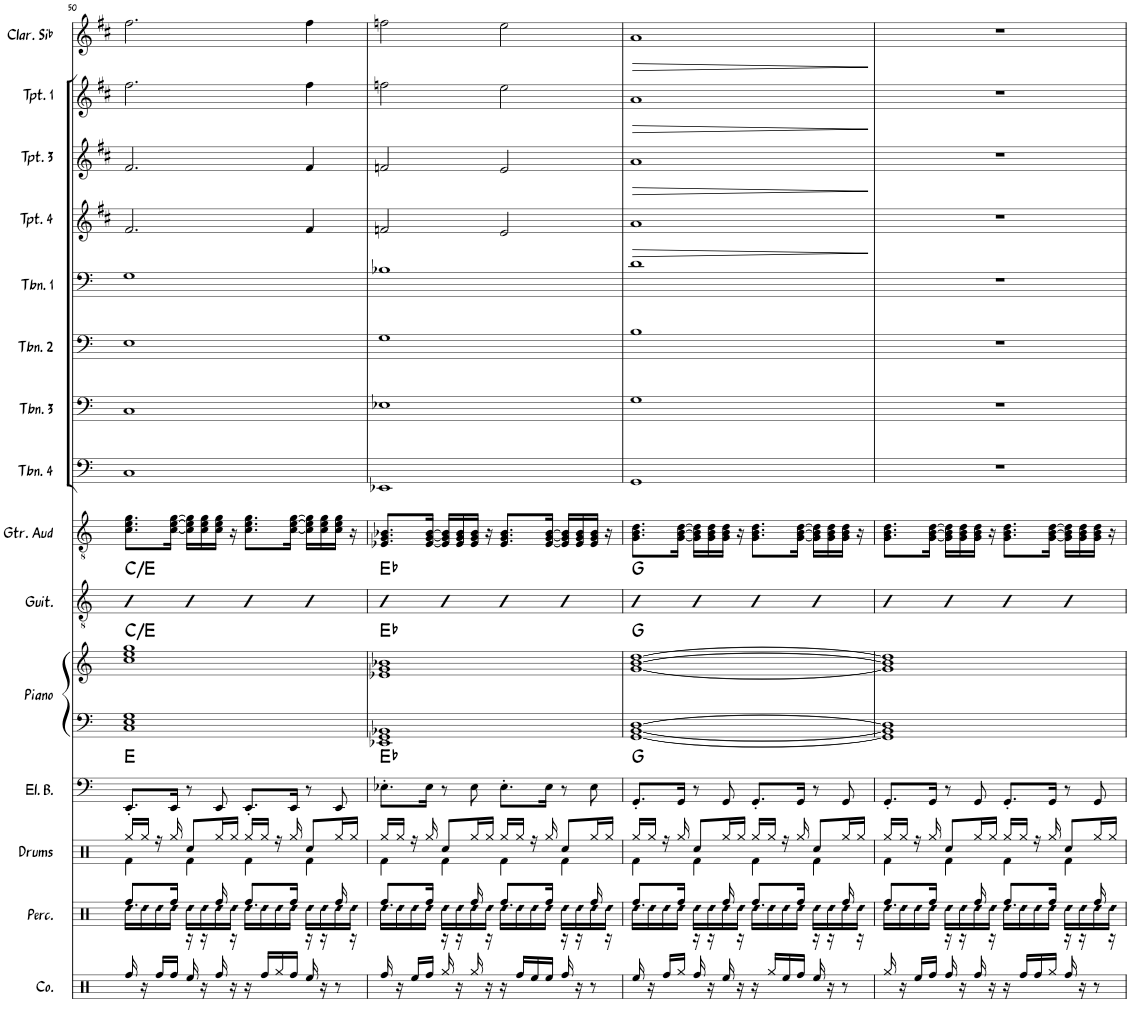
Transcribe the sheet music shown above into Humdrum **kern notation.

**kern	**kern	**kern	**kern	**harte	**kern	**kern	**harte	**kern	**harte	**kern	**kern	**kern	**kern	**kern	**kern	**dynam	**kern	**dynam	**kern	**dynam	**kern	**dynam
*part15	*part14	*part13	*part12	*part12	*part11	*part11	*part11	*part10	*part10	*part9	*part8	*part7	*part6	*part5	*part4	*part4	*part3	*part3	*part2	*part2	*part1	*part1
*staff16	*staff15	*staff14	*staff13	*	*staff12	*staff11	*	*staff10	*	*staff9	*staff8	*staff7	*staff6	*staff5	*staff4	*staff4	*staff3	*staff3	*staff2	*staff2	*staff1	*staff1
*I"Congas	*I"Percussion	*I"Drums	*I"Electric Bass	*	*I"Piano	*	*	*I"Guitar	*	*I"Guitar Audio	*I"Trombone 4	*I"Trombone 3	*I"Trombone 2	*I"Trombone 1	*I"Trumpet 4	*	*I"Trumpet 3	*	*I"Trumpet 1	*	*I"Clarinette en Sib	*
*I'Co.	*I'Perc.	*I'Drums	*I'El. B.	*	*I'Piano	*	*	*I'Guit.	*	*I'Gtr. Aud	*I'Tbn. 4	*I'Tbn. 3	*I'Tbn. 2	*I'Tbn. 1	*I'Tpt. 4	*	*I'Tpt. 3	*	*I'Tpt. 1	*	*I'Clar. Sib	*
!!LO:PB:g=z
*clefX	*clefX	*clefX	*clefF4	*	*clefF4	*clefG2	*	*clefGv2	*	*clefGv2	*clefF4	*clefF4	*clefF4	*clefF4	*clefG2	*	*clefG2	*	*clefG2	*	*clefG2	*
*	*	*	*Trd7c12	*	*	*	*	*	*	*	*	*	*	*	*Trd1c2	*	*Trd1c2	*	*Trd1c2	*	*Trd1c2	*
*k[]	*k[]	*k[]	*k[]	*	*k[]	*k[]	*	*k[]	*	*k[]	*k[]	*k[]	*k[]	*k[]	*k[f#c#]	*	*k[f#c#]	*	*k[f#c#]	*	*k[f#c#]	*
*M4/4	*M4/4	*M4/4	*M4/4	*	*M4/4	*M4/4	*	*M4/4	*	*M4/4	*M4/4	*M4/4	*M4/4	*M4/4	*M4/4	*	*M4/4	*	*M4/4	*	*M4/4	*
=50	=50	=50	=50	=50	=50	=50	=50	=50	=50	=50	=50	=50	=50	=50	=50	=50	=50	=50	=50	=50	=50	=50
!	!LO:N:head=diamond	!	!	!	!	!	!	!	!	!	!	!	!	!	!	!	!	!	!	!	!	!
*	*^	*^	*	*	*	*	*	*	*	*	*	*	*	*	*	*	*	*	*	*	*	*
16Rff/	16Rdd\LL	8.Rff/L	16Rgg/LL	4Rf\	8.EE'/L	E:maj	1C 1E 1G	1cc 1ee 1gg	C:maj/3	4B	C:maj/3	8.c\ 8.e\ 8.g\L	1C	1C	1E	1G	2.f#/	.	2.f#/	.	2.ff#\	.	2.ff#\	.
!	!LO:N:head=diamond	!	!	!	!	!	!	!	!	!	!	!	!	!	!	!	!	!	!	!	!	!	!	!
16r	16Rdd\	.	16Rgg/JJ	.	.	.	.	.	.	.	.	.	.	.	.	.	.	.	.	.	.	.	.	.
!	!LO:N:head=diamond	!	!	!	!	!	!	!	!	!	!	!	!	!	!	!	!	!	!	!	!	!	!	!
16Rff/LL	16Rdd\	.	16r	.	.	.	.	.	.	.	.	.	.	.	.	.	.	.	.	.	.	.	.	.
!	!LO:N:head=diamond	!	!	!	!	!	!	!	!	!	!	!	!	!	!	!	!	!	!	!	!	!	!	!
16Rff/JJ	16Rdd\JJ	16Rff/Jk	16Rgg/	.	16EE/Jk	.	.	.	.	.	.	[16c\ [16e\ [16g\Jk	.	.	.	.	.	.	.	.	.	.	.	.
!	!LO:N:head=diamond	!	!	!	!	!	!	!	!	!	!	!	!	!	!	!	!	!	!	!	!	!	!	!
16Ree/	16Rdd\LL	16r	8Rcc/L	4Rf\	8r	.	.	.	.	4B	.	16c\] 16e\] 16g\]LL	.	.	.	.	.	.	.	.	.	.	.	.
!	!LO:N:head=diamond	!	!	!	!	!	!	!	!	!	!	!	!	!	!	!	!	!	!	!	!	!	!	!
16r	16Rdd\	16r	.	.	.	.	.	.	.	.	.	16c\ 16e\ 16g\	.	.	.	.	.	.	.	.	.	.	.	.
!	!LO:N:head=diamond	!	!	!	!	!	!	!	!	!	!	!	!	!	!	!	!	!	!	!	!	!	!	!
16Rff/	16Rdd\	16Rff/	16Rgg/L	.	8EE/	.	.	.	.	.	.	16c\ 16e\ 16g\JJ	.	.	.	.	.	.	.	.	.	.	.	.
!	!LO:N:head=diamond	!	!	!	!	!	!	!	!	!	!	!	!	!	!	!	!	!	!	!	!	!	!	!
16r	16Rdd\JJ	16r	16Rgg/JJ	.	.	.	.	.	.	.	.	16r	.	.	.	.	.	.	.	.	.	.	.	.
!	!LO:N:head=diamond	!	!	!	!	!	!	!	!	!	!	!	!	!	!	!	!	!	!	!	!	!	!	!
16r	16Rdd\LL	8.Rff/L	16Rgg/LL	4Rf\	8.EE'/L	.	.	.	.	4B	.	8.c\ 8.e\ 8.g\L	.	.	.	.	.	.	.	.	.	.	.	.
!	!LO:N:head=diamond	!	!	!	!	!	!	!	!	!	!	!	!	!	!	!	!	!	!	!	!	!	!	!
16Rff/LL	16Rdd\	.	16Rgg/JJ	.	.	.	.	.	.	.	.	.	.	.	.	.	.	.	.	.	.	.	.	.
!	!LO:N:head=diamond	!	!	!	!	!	!	!	!	!	!	!	!	!	!	!	!	!	!	!	!	!	!	!
16Rgg/	16Rdd\	.	16r	.	.	.	.	.	.	.	.	.	.	.	.	.	.	.	.	.	.	.	.	.
!	!LO:N:head=diamond	!	!	!	!	!	!	!	!	!	!	!	!	!	!	!	!	!	!	!	!	!	!	!
16Rff/JJ	16Rdd\JJ	16Rff/Jk	16Rgg/	.	16EE/Jk	.	.	.	.	.	.	[16c\ [16e\ [16g\Jk	.	.	.	.	.	.	.	.	.	.	.	.
!	!LO:N:head=diamond	!	!	!	!	!	!	!	!	!	!	!	!	!	!	!	!	!	!	!	!	!	!	!
16Ree/	16Rdd\LL	16r	8Rcc/L	4Rf\	8r	.	.	.	.	4B	.	16c\] 16e\] 16g\]LL	.	.	.	.	4f#/	.	4f#/	.	4ff#\	.	4ff#\	.
!	!LO:N:head=diamond	!	!	!	!	!	!	!	!	!	!	!	!	!	!	!	!	!	!	!	!	!	!	!
16r	16Rdd\	16r	.	.	.	.	.	.	.	.	.	16c\ 16e\ 16g\	.	.	.	.	.	.	.	.	.	.	.	.
!	!LO:N:head=diamond	!	!	!	!	!	!	!	!	!	!	!	!	!	!	!	!	!	!	!	!	!	!	!
8r	16Rdd\	16Rff/	16Rgg/L	.	8EE/	.	.	.	.	.	.	16c\ 16e\ 16g\JJ	.	.	.	.	.	.	.	.	.	.	.	.
!	!LO:N:head=diamond	!	!	!	!	!	!	!	!	!	!	!	!	!	!	!	!	!	!	!	!	!	!	!
.	16Rdd\JJ	16r	16Rgg/JJ	.	.	.	.	.	.	.	.	16r	.	.	.	.	.	.	.	.	.	.	.	.
=51	=51	=51	=51	=51	=51	=51	=51	=51	=51	=51	=51	=51	=51	=51	=51	=51	=51	=51	=51	=51	=51	=51	=51	=51
!	!LO:N:head=diamond	!	!	!	!	!	!	!	!	!	!	!	!	!	!	!	!	!	!	!	!	!	!	!
16Rff/	16Rdd\LL	8.Rff/L	16Rgg/LL	4Rf\	8.E-X'\L	Eb:maj	1EE-X 1GG 1BB-X	1e-X 1g 1b-X	Eb:maj	4Bn	Eb:maj	8.E-X/ 8.G/ 8.B-X/L	1EE-X	1E-X	1G	1B-X	2fn/	.	2fn/	.	2ffn\	.	2ffn\	.
!	!LO:N:head=diamond	!	!	!	!	!	!	!	!	!	!	!	!	!	!	!	!	!	!	!	!	!	!	!
16r	16Rdd\	.	16Rgg/JJ	.	.	.	.	.	.	.	.	.	.	.	.	.	.	.	.	.	.	.	.	.
!	!LO:N:head=diamond	!	!	!	!	!	!	!	!	!	!	!	!	!	!	!	!	!	!	!	!	!	!	!
16Ree/LL	16Rdd\	.	16r	.	.	.	.	.	.	.	.	.	.	.	.	.	.	.	.	.	.	.	.	.
!	!LO:N:head=diamond	!	!	!	!	!	!	!	!	!	!	!	!	!	!	!	!	!	!	!	!	!	!	!
16Rff/JJ	16Rdd\JJ	16Rff/Jk	16Rgg/	.	16E-\Jk	.	.	.	.	.	.	[16E-/ [16G/ [16B-/Jk	.	.	.	.	.	.	.	.	.	.	.	.
!	!LO:N:head=diamond	!	!	!	!	!	!	!	!	!	!	!	!	!	!	!	!	!	!	!	!	!	!	!
16Rgg/	16Rdd\LL	16r	8Rcc/L	4Rf\	8r	.	.	.	.	4B	.	16E-/] 16G/] 16B-/]LL	.	.	.	.	.	.	.	.	.	.	.	.
!	!LO:N:head=diamond	!	!	!	!	!	!	!	!	!	!	!	!	!	!	!	!	!	!	!	!	!	!	!
16r	16Rdd\	16r	.	.	.	.	.	.	.	.	.	16E-/ 16G/ 16B-/	.	.	.	.	.	.	.	.	.	.	.	.
!	!LO:N:head=diamond	!	!	!	!	!	!	!	!	!	!	!	!	!	!	!	!	!	!	!	!	!	!	!
16Rgg/	16Rdd\	16Rff/	16Rgg/L	.	8E-\	.	.	.	.	.	.	16E-/ 16G/ 16B-/JJ	.	.	.	.	.	.	.	.	.	.	.	.
!	!LO:N:head=diamond	!	!	!	!	!	!	!	!	!	!	!	!	!	!	!	!	!	!	!	!	!	!	!
16r	16Rdd\JJ	16r	16Rgg/JJ	.	.	.	.	.	.	.	.	16r	.	.	.	.	.	.	.	.	.	.	.	.
!	!LO:N:head=diamond	!	!	!	!	!	!	!	!	!	!	!	!	!	!	!	!	!	!	!	!	!	!	!
16r	16Rdd\LL	8.Rff/L	16Rgg/LL	4Rf\	8.E-'\L	.	.	.	.	4B	.	8.E-/ 8.G/ 8.B-/L	.	.	.	.	2e/	.	2e/	.	2ee\	.	2ee\	.
!	!LO:N:head=diamond	!	!	!	!	!	!	!	!	!	!	!	!	!	!	!	!	!	!	!	!	!	!	!
16Rff/LL	16Rdd\	.	16Rgg/JJ	.	.	.	.	.	.	.	.	.	.	.	.	.	.	.	.	.	.	.	.	.
!	!LO:N:head=diamond	!	!	!	!	!	!	!	!	!	!	!	!	!	!	!	!	!	!	!	!	!	!	!
16Ree/	16Rdd\	.	16r	.	.	.	.	.	.	.	.	.	.	.	.	.	.	.	.	.	.	.	.	.
!	!LO:N:head=diamond	!	!	!	!	!	!	!	!	!	!	!	!	!	!	!	!	!	!	!	!	!	!	!
16Ree/JJ	16Rdd\JJ	16Rff/Jk	16Rgg/	.	16E-\Jk	.	.	.	.	.	.	[16E-/ [16G/ [16B-/Jk	.	.	.	.	.	.	.	.	.	.	.	.
!	!LO:N:head=diamond	!	!	!	!	!	!	!	!	!	!	!	!	!	!	!	!	!	!	!	!	!	!	!
16Rff/	16Rdd\LL	16r	8Rcc/L	4Rf\	8r	.	.	.	.	4B	.	16E-/] 16G/] 16B-/]LL	.	.	.	.	.	.	.	.	.	.	.	.
!	!LO:N:head=diamond	!	!	!	!	!	!	!	!	!	!	!	!	!	!	!	!	!	!	!	!	!	!	!
16r	16Rdd\	16r	.	.	.	.	.	.	.	.	.	16E-/ 16G/ 16B-/	.	.	.	.	.	.	.	.	.	.	.	.
!	!LO:N:head=diamond	!	!	!	!	!	!	!	!	!	!	!	!	!	!	!	!	!	!	!	!	!	!	!
8r	16Rdd\	16Rff/	16Rgg/L	.	8E-\	.	.	.	.	.	.	16E-/ 16G/ 16B-/JJ	.	.	.	.	.	.	.	.	.	.	.	.
!	!LO:N:head=diamond	!	!	!	!	!	!	!	!	!	!	!	!	!	!	!	!	!	!	!	!	!	!	!
.	16Rdd\JJ	16r	16Rgg/JJ	.	.	.	.	.	.	.	.	16r	.	.	.	.	.	.	.	.	.	.	.	.
=52	=52	=52	=52	=52	=52	=52	=52	=52	=52	=52	=52	=52	=52	=52	=52	=52	=52	=52	=52	=52	=52	=52	=52	=52
!	!LO:N:head=diamond	!	!	!	!	!	!	!	!	!	!	!	!	!	!	!	!	!LO:HP:b	!	!LO:HP:b	!	!LO:HP:b	!	!LO:HP:b
16Ree/	16Rdd\LL	8.Rff/L	16Rgg/LL	4Rf\	8.GG'/L	G:maj	[1GG [1BB [1D	[1g [1b [1dd	G:maj	4B	G:maj	8.G\ 8.B\ 8.d\L	1GG	1G	1B	1d	1a	>	1a	>	1a	>	1a	>
!	!LO:N:head=diamond	!	!	!	!	!	!	!	!	!	!	!	!	!	!	!	!	!	!	!	!	!	!	!
16r	16Rdd\	.	16Rgg/JJ	.	.	.	.	.	.	.	.	.	.	.	.	.	.	.	.	.	.	.	.	.
!	!LO:N:head=diamond	!	!	!	!	!	!	!	!	!	!	!	!	!	!	!	!	!	!	!	!	!	!	!
16Rff/LL	16Rdd\	.	16r	.	.	.	.	.	.	.	.	.	.	.	.	.	.	.	.	.	.	.	.	.
!	!LO:N:head=diamond	!	!	!	!	!	!	!	!	!	!	!	!	!	!	!	!	!	!	!	!	!	!	!
16Rgg/JJ	16Rdd\JJ	16Rff/Jk	16Rgg/	.	16GG/Jk	.	.	.	.	.	.	[16G\ [16B\ [16d\Jk	.	.	.	.	.	.	.	.	.	.	.	.
!	!LO:N:head=diamond	!	!	!	!	!	!	!	!	!	!	!	!	!	!	!	!	!	!	!	!	!	!	!
16Rff/	16Rdd\LL	16r	8Rcc/L	4Rf\	8r	.	.	.	.	4B	.	16G\] 16B\] 16d\]LL	.	.	.	.	.	.	.	.	.	.	.	.
!	!LO:N:head=diamond	!	!	!	!	!	!	!	!	!	!	!	!	!	!	!	!	!	!	!	!	!	!	!
16r	16Rdd\	16r	.	.	.	.	.	.	.	.	.	16G\ 16B\ 16d\	.	.	.	.	.	.	.	.	.	.	.	.
!	!LO:N:head=diamond	!	!	!	!	!	!	!	!	!	!	!	!	!	!	!	!	!	!	!	!	!	!	!
16Ree/	16Rdd\	16Rff/	16Rgg/L	.	8GG/	.	.	.	.	.	.	16G\ 16B\ 16d\JJ	.	.	.	.	.	.	.	.	.	.	.	.
!	!LO:N:head=diamond	!	!	!	!	!	!	!	!	!	!	!	!	!	!	!	!	!	!	!	!	!	!	!
16r	16Rdd\JJ	16r	16Rgg/JJ	.	.	.	.	.	.	.	.	16r	.	.	.	.	.	.	.	.	.	.	.	.
!	!LO:N:head=diamond	!	!	!	!	!	!	!	!	!	!	!	!	!	!	!	!	!	!	!	!	!	!	!
16r	16Rdd\LL	8.Rff/L	16Rgg/LL	4Rf\	8.GG'/L	.	.	.	.	4B	.	8.G\ 8.B\ 8.d\L	.	.	.	.	.	.	.	.	.	.	.	.
!	!LO:N:head=diamond	!	!	!	!	!	!	!	!	!	!	!	!	!	!	!	!	!	!	!	!	!	!	!
16Rgg/LL	16Rdd\	.	16Rgg/JJ	.	.	.	.	.	.	.	.	.	.	.	.	.	.	.	.	.	.	.	.	.
!	!LO:N:head=diamond	!	!	!	!	!	!	!	!	!	!	!	!	!	!	!	!	!	!	!	!	!	!	!
16Ree/	16Rdd\	.	16r	.	.	.	.	.	.	.	.	.	.	.	.	.	.	.	.	.	.	.	.	.
!	!LO:N:head=diamond	!	!	!	!	!	!	!	!	!	!	!	!	!	!	!	!	!	!	!	!	!	!	!
16Rff/JJ	16Rdd\JJ	16Rff/Jk	16Rgg/	.	16GG/Jk	.	.	.	.	.	.	[16G\ [16B\ [16d\Jk	.	.	.	.	.	.	.	.	.	.	.	.
!	!LO:N:head=diamond	!	!	!	!	!	!	!	!	!	!	!	!	!	!	!	!	!	!	!	!	!	!	!
16Ree/	16Rdd\LL	16r	8Rcc/L	4Rf\	8r	.	.	.	.	4B	.	16G\] 16B\] 16d\]LL	.	.	.	.	.	.	.	.	.	.	.	.
!	!LO:N:head=diamond	!	!	!	!	!	!	!	!	!	!	!	!	!	!	!	!	!	!	!	!	!	!	!
16r	16Rdd\	16r	.	.	.	.	.	.	.	.	.	16G\ 16B\ 16d\	.	.	.	.	.	.	.	.	.	.	.	.
!	!LO:N:head=diamond	!	!	!	!	!	!	!	!	!	!	!	!	!	!	!	!	!	!	!	!	!	!	!
8r	16Rdd\	16Rff/	16Rgg/L	.	8GG/	.	.	.	.	.	.	16G\ 16B\ 16d\JJ	.	.	.	.	.	.	.	.	.	.	.	.
!	!LO:N:head=diamond	!	!	!	!	!	!	!	!	!	!	!	!	!	!	!	!	!	!	!	!	!	!	!
.	16Rdd\JJ	16r	16Rgg/JJ	.	.	.	.	.	.	.	.	16r	.	.	.	.	.	.	.	.	.	.	.	.
*	*v	*v	*	*	*	*	*	*	*	*	*	*	*	*	*	*	*	*	*	*	*	*	*	*
*	*	*v	*v	*	*	*	*	*	*	*	*	*	*	*	*	*	*	*	*	*	*	*	*
.	.	.	.	.	.	.	.	.	.	.	.	.	.	.	.	]	.	]	.	]	.	]
=53	=53	=53	=53	=53	=53	=53	=53	=53	=53	=53	=53	=53	=53	=53	=53	=53	=53	=53	=53	=53	=53	=53
!	!LO:N:head=diamond	!	!	!	!	!	!	!	!	!	!	!	!	!	!	!	!	!	!	!	!	!
*	*^	*^	*	*	*	*	*	*	*	*	*	*	*	*	*	*	*	*	*	*	*	*
16Rgg/	16Rdd\LL	8.Rff/L	16Rgg/LL	4Rf\	8.GG'/L	.	1GG] 1BB] 1D]	1g] 1b] 1dd]	.	4B	.	8.G\ 8.B\ 8.d\L	1r	1r	1r	1r	1r	.	1r	.	1r	.	1r	.
!	!LO:N:head=diamond	!	!	!	!	!	!	!	!	!	!	!	!	!	!	!	!	!	!	!	!	!	!	!
16r	16Rdd\	.	16Rgg/JJ	.	.	.	.	.	.	.	.	.	.	.	.	.	.	.	.	.	.	.	.	.
!	!LO:N:head=diamond	!	!	!	!	!	!	!	!	!	!	!	!	!	!	!	!	!	!	!	!	!	!	!
16Ree/LL	16Rdd\	.	16r	.	.	.	.	.	.	.	.	.	.	.	.	.	.	.	.	.	.	.	.	.
!	!LO:N:head=diamond	!	!	!	!	!	!	!	!	!	!	!	!	!	!	!	!	!	!	!	!	!	!	!
16Rff/JJ	16Rdd\JJ	16Rff/Jk	16Rgg/	.	16GG/Jk	.	.	.	.	.	.	[16G\ [16B\ [16d\Jk	.	.	.	.	.	.	.	.	.	.	.	.
!	!LO:N:head=diamond	!	!	!	!	!	!	!	!	!	!	!	!	!	!	!	!	!	!	!	!	!	!	!
16Rff/	16Rdd\LL	16r	8Rcc/L	4Rf\	8r	.	.	.	.	4B	.	16G\] 16B\] 16d\]LL	.	.	.	.	.	.	.	.	.	.	.	.
!	!LO:N:head=diamond	!	!	!	!	!	!	!	!	!	!	!	!	!	!	!	!	!	!	!	!	!	!	!
16r	16Rdd\	16r	.	.	.	.	.	.	.	.	.	16G\ 16B\ 16d\	.	.	.	.	.	.	.	.	.	.	.	.
!	!LO:N:head=diamond	!	!	!	!	!	!	!	!	!	!	!	!	!	!	!	!	!	!	!	!	!	!	!
16Rff/	16Rdd\	16Rff/	16Rgg/L	.	8GG/	.	.	.	.	.	.	16G\ 16B\ 16d\JJ	.	.	.	.	.	.	.	.	.	.	.	.
!	!LO:N:head=diamond	!	!	!	!	!	!	!	!	!	!	!	!	!	!	!	!	!	!	!	!	!	!	!
16r	16Rdd\JJ	16r	16Rgg/JJ	.	.	.	.	.	.	.	.	16r	.	.	.	.	.	.	.	.	.	.	.	.
!	!LO:N:head=diamond	!	!	!	!	!	!	!	!	!	!	!	!	!	!	!	!	!	!	!	!	!	!	!
16r	16Rdd\LL	8.Rff/L	16Rgg/LL	4Rf\	8.GG'/L	.	.	.	.	4B	.	8.G\ 8.B\ 8.d\L	.	.	.	.	.	.	.	.	.	.	.	.
!	!LO:N:head=diamond	!	!	!	!	!	!	!	!	!	!	!	!	!	!	!	!	!	!	!	!	!	!	!
16Rff/LL	16Rdd\	.	16Rgg/JJ	.	.	.	.	.	.	.	.	.	.	.	.	.	.	.	.	.	.	.	.	.
!	!LO:N:head=diamond	!	!	!	!	!	!	!	!	!	!	!	!	!	!	!	!	!	!	!	!	!	!	!
16Rff/	16Rdd\	.	16r	.	.	.	.	.	.	.	.	.	.	.	.	.	.	.	.	.	.	.	.	.
!	!LO:N:head=diamond	!	!	!	!	!	!	!	!	!	!	!	!	!	!	!	!	!	!	!	!	!	!	!
16Rgg/JJ	16Rdd\JJ	16Rff/Jk	16Rgg/	.	16GG/Jk	.	.	.	.	.	.	[16G\ [16B\ [16d\Jk	.	.	.	.	.	.	.	.	.	.	.	.
!	!LO:N:head=diamond	!	!	!	!	!	!	!	!	!	!	!	!	!	!	!	!	!	!	!	!	!	!	!
16Rff/	16Rdd\LL	16r	8Rcc/L	4Rf\	8r	.	.	.	.	4B	.	16G\] 16B\] 16d\]LL	.	.	.	.	.	.	.	.	.	.	.	.
!	!LO:N:head=diamond	!	!	!	!	!	!	!	!	!	!	!	!	!	!	!	!	!	!	!	!	!	!	!
16r	16Rdd\	16r	.	.	.	.	.	.	.	.	.	16G\ 16B\ 16d\	.	.	.	.	.	.	.	.	.	.	.	.
!	!LO:N:head=diamond	!	!	!	!	!	!	!	!	!	!	!	!	!	!	!	!	!	!	!	!	!	!	!
8r	16Rdd\	16Rff/	16Rgg/L	.	8GG/	.	.	.	.	.	.	16G\ 16B\ 16d\JJ	.	.	.	.	.	.	.	.	.	.	.	.
!	!LO:N:head=diamond	!	!	!	!	!	!	!	!	!	!	!	!	!	!	!	!	!	!	!	!	!	!	!
.	16Rdd\JJ	16r	16Rgg/JJ	.	.	.	.	.	.	.	.	16r	.	.	.	.	.	.	.	.	.	.	.	.
*	*v	*v	*	*	*	*	*	*	*	*	*	*	*	*	*	*	*	*	*	*	*	*	*	*
*	*	*v	*v	*	*	*	*	*	*	*	*	*	*	*	*	*	*	*	*	*	*	*	*
=	=	=	=	=	=	=	=	=	=	=	=	=	=	=	=	=	=	=	=	=	=	=
*-	*-	*-	*-	*-	*-	*-	*-	*-	*-	*-	*-	*-	*-	*-	*-	*-	*-	*-	*-	*-	*-	*-
